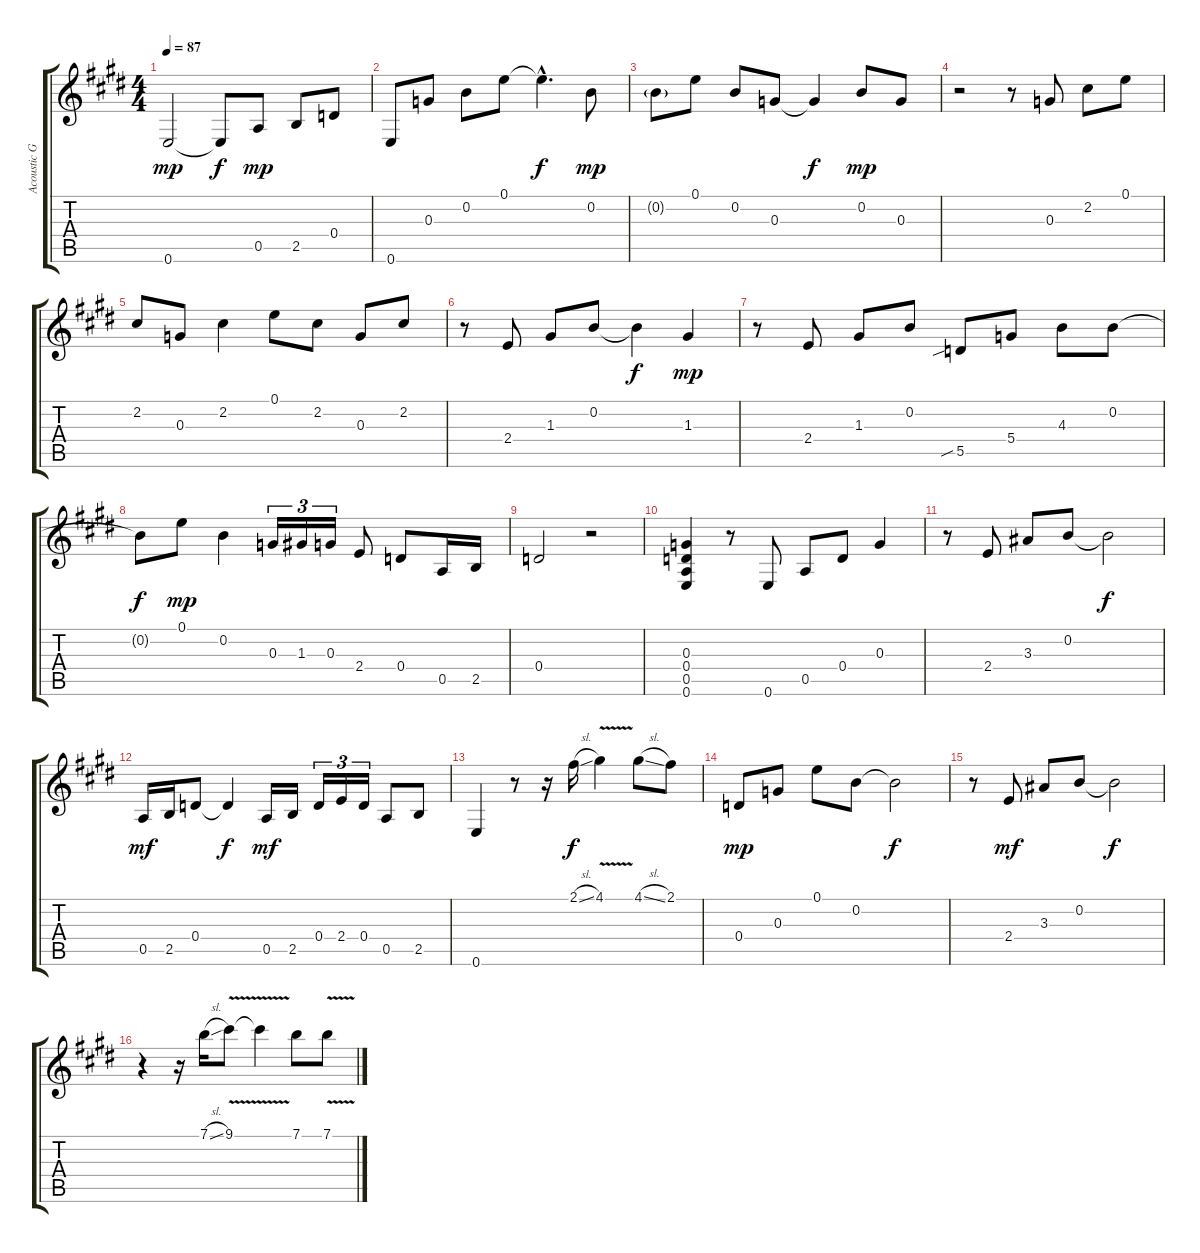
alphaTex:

\track ("Acoustic Guitar " "Acoustic G") {instrument acousticguitarsteel}
\staff {score tabs}
\tuning (E4 B3 G3 D3 A2 E2) {hide}
\ts (4 4)
\tempo 87
\clef g2
\ks e
0.6.2{dy mp} 0.6{t}.8{dy f} 0.5.8{dy mp} 2.5.8 0.4.8 |
0.6.8 0.3.8 0.2.8 0.1.8 0.1{hac t}.4{d dy f} 0.2.8{dy mp} |
0.2{g}.8 0.1.8 0.2.8 0.3.8 0.3{t}.4{dy f} 0.2.8{dy mp} 0.3.8 |
r.2 r.8 0.3.8 2.2.8 0.1.8 |
2.2.8 0.3.8 2.2.4 0.1.8 2.2.8 0.3.8 2.2.8 |
r.8 2.4.8 1.3.8 0.2.8 0.2{t}.4{dy f} 1.3.4{dy mp} |
r.8 2.4.8 1.3.8 0.2.8 5.5{sib}.8 5.4.8 4.3.8 0.2.8 |
0.2{t}.8{dy f} 0.1.8{dy mp} 0.2.4 0.3.16{tu (3 2)} 1.3.16{tu (3 2)} 0.3.16{tu (3 2)} 2.4.8 0.4.8 0.5.16 2.5.16 |
0.4.2 r.2 |
(0.3 0.4 0.5 0.6).4 r.8 0.6.8 0.5.8 0.4.8 0.3.4 |
r.8 2.4.8 3.3.8 0.2.8 0.2{t}.2{dy f} |
0.5.16{dy mf} 2.5.16 0.4.8 0.4{t}.4{dy f} 0.5.16{dy mf} 2.5.16 0.4.16{tu (3 2)} 2.4.16{tu (3 2)} 0.4.16{tu (3 2)} 0.5.8 2.5.8 |
0.6.4 r.8 r.16 2.1{sl}.16{dy f} 4.1{v}.4 4.1{sl}.8 2.1.8 |
0.4.8{dy mp} 0.3.8 0.1.8 0.2.8 0.2{t}.2{dy f} |
r.8 2.4.8{dy mf} 3.3.8 0.2.8 0.2{t}.2{dy f} |
r.4 r.16 7.1{sl}.16 9.1{v}.8 9.1{t}.4 7.1.8 7.1{v}.8
